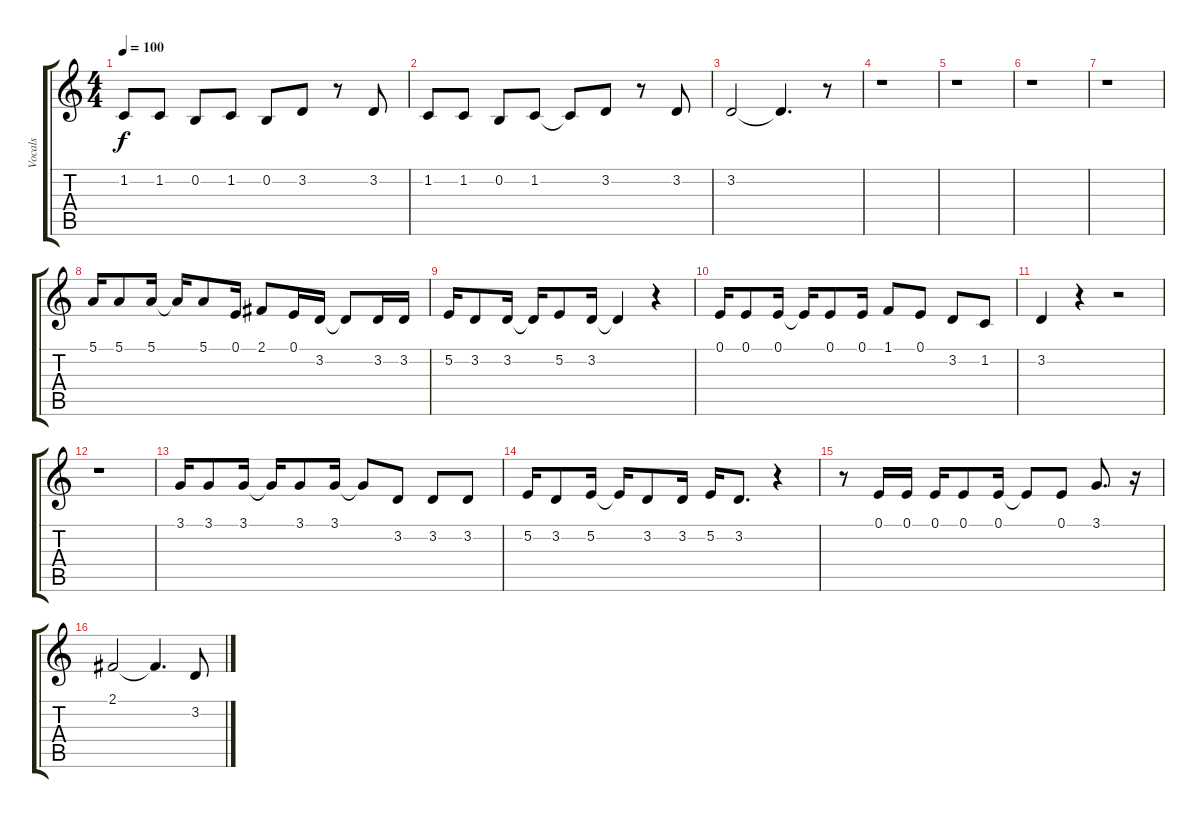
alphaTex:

\track ("Vocals" "Vocals") {instrument lead6voice}
\staff {score tabs}
\tuning (E4 B3 G3 D3 A2 D2) {hide}
\ts (4 4)
\tempo 100
\clef g2
\ks c
1.2.8{dy f} 1.2.8 0.2.8 1.2.8 0.2.8 3.2.8 r.8 3.2.8 |
1.2.8 1.2.8 0.2.8 1.2.8 1.2{t}.8 3.2.8 r.8 3.2.8 |
3.2.2 3.2{t}.4{d} r.8 |
r.1 |
r.1 |
r.1 |
r.1 |
5.1.16 5.1.8 5.1.16 5.1{t}.16 5.1.8 0.1.16 2.1.8 0.1.16 3.2.16 3.2{t}.8 3.2.16 3.2.16 |
5.2.16 3.2.8 3.2.16 3.2{t}.16 5.2.8 3.2.16 3.2{t}.4 r.4 |
0.1.16 0.1.8 0.1.16 0.1{t}.16 0.1.8 0.1.16 1.1.8 0.1.8 3.2.8 1.2.8 |
3.2.4 r.4 r.2 |
r.1 |
3.1.16 3.1.8 3.1.16 3.1{t}.16 3.1.8 3.1.16 3.1{t}.8 3.2.8 3.2.8 3.2.8 |
5.2.16 3.2.8 5.2.16 5.2{t}.16 3.2.8 3.2.16 5.2.16 3.2.8{d} r.4 |
r.8 0.1.16 0.1.16 0.1.16 0.1.8 0.1.16 0.1{t}.8 0.1.8 3.1.8{d} r.16 |
2.1.2 2.1{t}.4{d} 3.2.8
